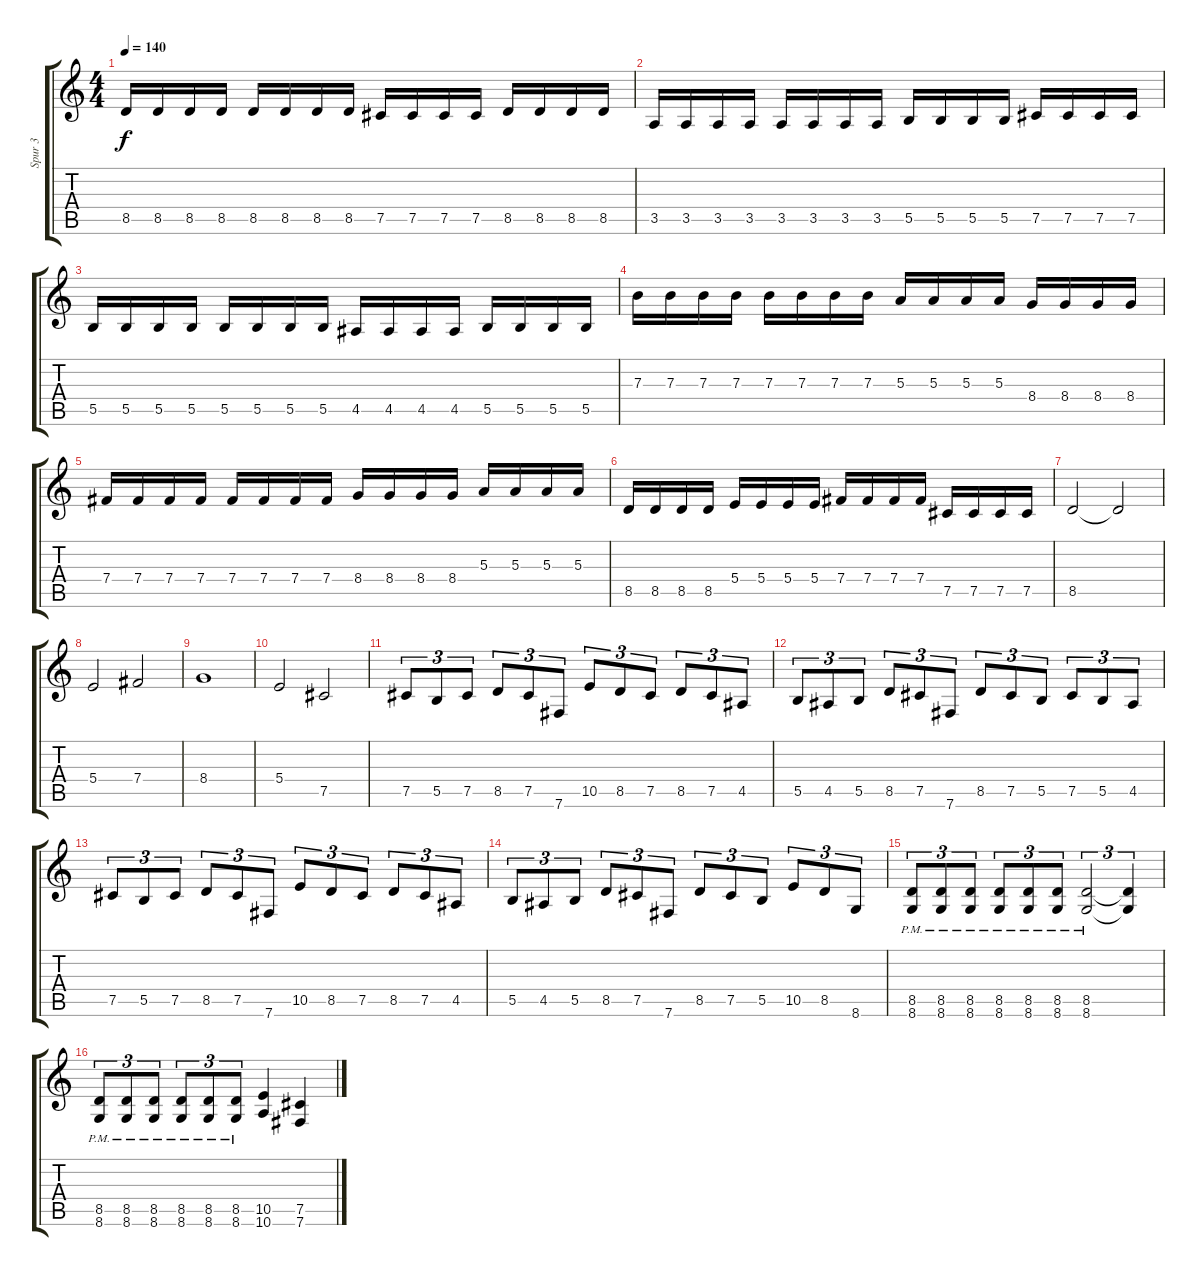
\track ("Spur 3" "Spur 3") {instrument distortionguitar}
\staff {score tabs}
\tuning (Db4 Ab3 E3 B2 Gb2 B1) {hide}
\ts (4 4)
\tempo 140
\clef g2
\ks c
8.5.16{dy f} 8.5.16 8.5.16 8.5.16 8.5.16 8.5.16 8.5.16 8.5.16 7.5.16 7.5.16 7.5.16 7.5.16 8.5.16 8.5.16 8.5.16 8.5.16 |
3.5.16 3.5.16 3.5.16 3.5.16 3.5.16 3.5.16 3.5.16 3.5.16 5.5.16 5.5.16 5.5.16 5.5.16 7.5.16 7.5.16 7.5.16 7.5.16 |
5.5.16 5.5.16 5.5.16 5.5.16 5.5.16 5.5.16 5.5.16 5.5.16 4.5.16 4.5.16 4.5.16 4.5.16 5.5.16 5.5.16 5.5.16 5.5.16 |
7.3.16 7.3.16 7.3.16 7.3.16 7.3.16 7.3.16 7.3.16 7.3.16 5.3.16 5.3.16 5.3.16 5.3.16 8.4.16 8.4.16 8.4.16 8.4.16 |
7.4.16 7.4.16 7.4.16 7.4.16 7.4.16 7.4.16 7.4.16 7.4.16 8.4.16 8.4.16 8.4.16 8.4.16 5.3.16 5.3.16 5.3.16 5.3.16 |
8.5.16 8.5.16 8.5.16 8.5.16 5.4.16 5.4.16 5.4.16 5.4.16 7.4.16 7.4.16 7.4.16 7.4.16 7.5.16 7.5.16 7.5.16 7.5.16 |
8.5.2 8.5{t}.2 |
5.4.2 7.4.2 |
8.4.1 |
5.4.2 7.5.2 |
7.5.8{tu (3 2)} 5.5.8{tu (3 2)} 7.5.8{tu (3 2)} 8.5.8{tu (3 2)} 7.5.8{tu (3 2)} 7.6.8{tu (3 2)} 10.5.8{tu (3 2)} 8.5.8{tu (3 2)} 7.5.8{tu (3 2)} 8.5.8{tu (3 2)} 7.5.8{tu (3 2)} 4.5.8{tu (3 2)} |
5.5.8{tu (3 2)} 4.5.8{tu (3 2)} 5.5.8{tu (3 2)} 8.5.8{tu (3 2)} 7.5.8{tu (3 2)} 7.6.8{tu (3 2)} 8.5.8{tu (3 2)} 7.5.8{tu (3 2)} 5.5.8{tu (3 2)} 7.5.8{tu (3 2)} 5.5.8{tu (3 2)} 4.5.8{tu (3 2)} |
7.5.8{tu (3 2)} 5.5.8{tu (3 2)} 7.5.8{tu (3 2)} 8.5.8{tu (3 2)} 7.5.8{tu (3 2)} 7.6.8{tu (3 2)} 10.5.8{tu (3 2)} 8.5.8{tu (3 2)} 7.5.8{tu (3 2)} 8.5.8{tu (3 2)} 7.5.8{tu (3 2)} 4.5.8{tu (3 2)} |
5.5.8{tu (3 2)} 4.5.8{tu (3 2)} 5.5.8{tu (3 2)} 8.5.8{tu (3 2)} 7.5.8{tu (3 2)} 7.6.8{tu (3 2)} 8.5.8{tu (3 2)} 7.5.8{tu (3 2)} 5.5.8{tu (3 2)} 10.5.8{tu (3 2)} 8.5.8{tu (3 2)} 8.6.8{tu (3 2)} |
(8.5{pm} 8.6{pm}).8{tu (3 2)} (8.5{pm} 8.6{pm}).8{tu (3 2)} (8.5{pm} 8.6{pm}).8{tu (3 2)} (8.5{pm} 8.6{pm}).8{tu (3 2)} (8.5{pm} 8.6{pm}).8{tu (3 2)} (8.5{pm} 8.6{pm}).8{tu (3 2)} (8.5{pm} 8.6{pm}).2{tu (3 2)} (8.5{t} 8.6{t}).4{tu (3 2)} |
(8.5{pm} 8.6{pm}).8{tu (3 2)} (8.5{pm} 8.6{pm}).8{tu (3 2)} (8.5{pm} 8.6{pm}).8{tu (3 2)} (8.5{pm} 8.6{pm}).8{tu (3 2)} (8.5{pm} 8.6{pm}).8{tu (3 2)} (8.5{pm} 8.6{pm}).8{tu (3 2)} (10.5 10.6).4 (7.5 7.6).4
